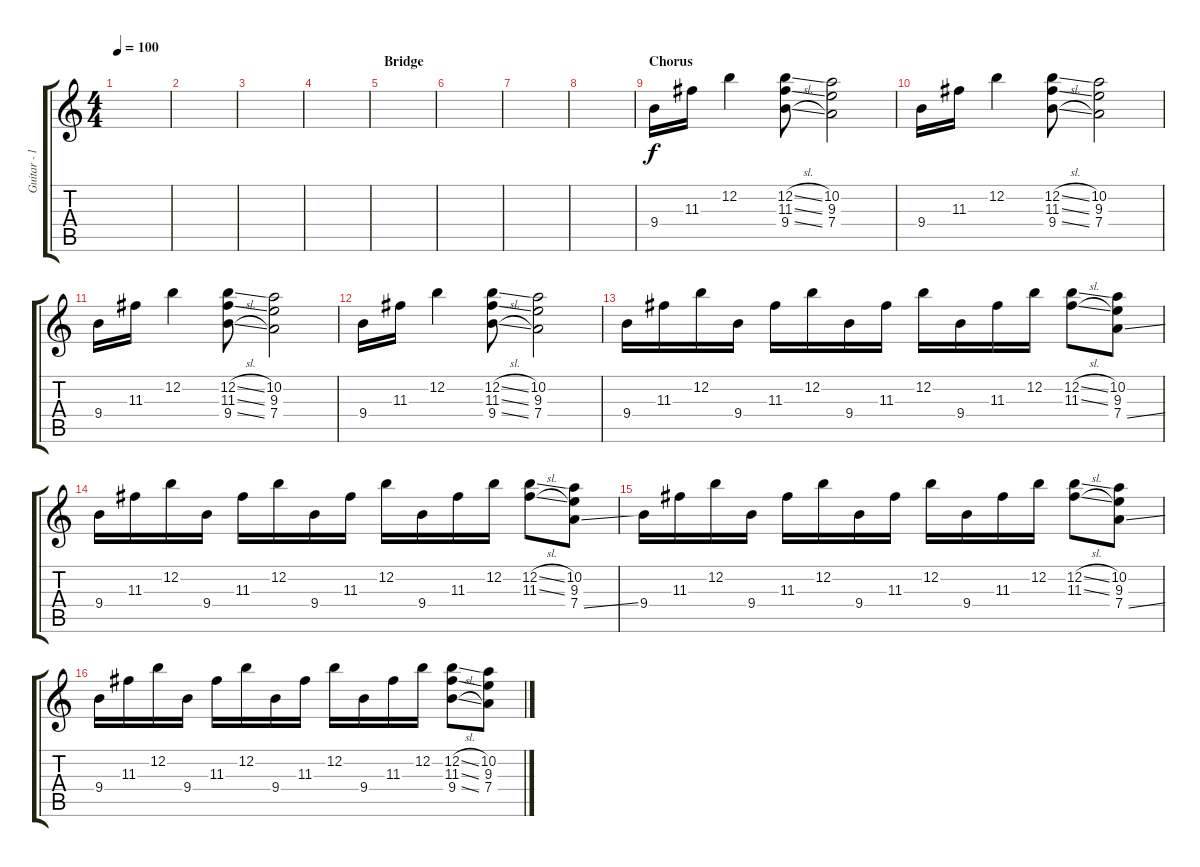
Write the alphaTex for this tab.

\track ("Guitar - lead" "Guitar - l") {instrument electricguitarjazz}
\staff {score tabs}
\tuning (E4 B3 G3 D3 A2 E2) {hide}
\ts (4 4)
\tempo 100
\clef g2
\ks c
|
|
|
|
\section ("" "Bridge")
|
|
|
|
\section ("" "Chorus")
9.4.16{volume 10} 11.3.16 12.2.4 (12.2{sl} 11.3{sl} 9.4{sl}).8 (10.2 9.3 7.4).2 |
9.4.16 11.3.16 12.2.4 (12.2{sl} 11.3{sl} 9.4{sl}).8 (10.2 9.3 7.4).2 |
9.4.16 11.3.16 12.2.4 (12.2{sl} 11.3{sl} 9.4{sl}).8 (10.2 9.3 7.4).2 |
9.4.16 11.3.16 12.2.4 (12.2{sl} 11.3{sl} 9.4{sl}).8 (10.2 9.3 7.4).2 |
9.4.16 11.3.16 12.2.16 9.4.16 11.3.16 12.2.16 9.4.16 11.3.16 12.2.16 9.4.16 11.3.16 12.2.16 (12.2{sl} 11.3{sl}).8 (10.2 9.3 7.4{ss}).8 |
9.4.16 11.3.16 12.2.16 9.4.16 11.3.16 12.2.16 9.4.16 11.3.16 12.2.16 9.4.16 11.3.16 12.2.16 (12.2{sl} 11.3{sl}).8 (10.2 9.3 7.4{ss}).8 |
9.4.16 11.3.16 12.2.16 9.4.16 11.3.16 12.2.16 9.4.16 11.3.16 12.2.16 9.4.16 11.3.16 12.2.16 (12.2{sl} 11.3{sl}).8 (10.2 9.3 7.4{ss}).8 |
9.4.16 11.3.16 12.2.16 9.4.16 11.3.16 12.2.16 9.4.16 11.3.16 12.2.16 9.4.16 11.3.16 12.2.16 (12.2{sl} 11.3{sl} 9.4{sl}).8 (10.2{ss} 9.3{ss} 7.4{ss}).8
